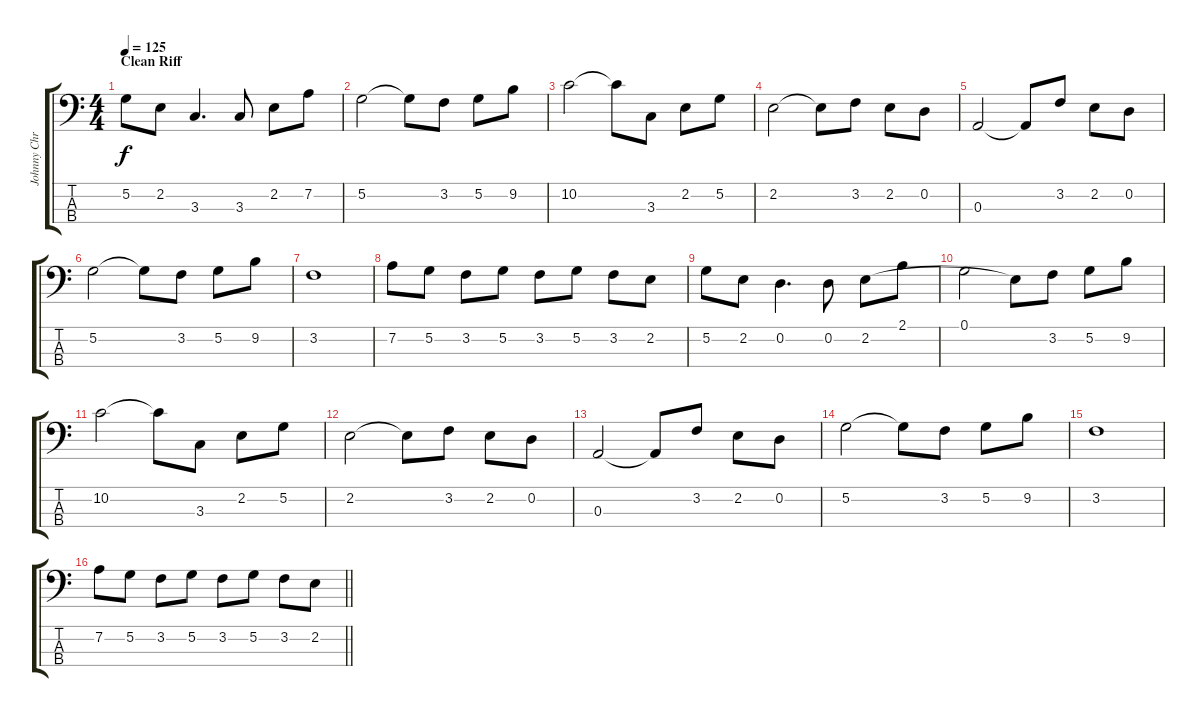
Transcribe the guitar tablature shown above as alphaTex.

\track ("Johnny Christ" "Johnny Chr") {instrument electricbasspick}
\staff {score tabs}
\tuning (G2 D2 A1 D1) {hide}
\ts (4 4)
\section ("" "Clean Riff")
\tempo 125
\clef f4
\ks c
5.2.8{dy f volume 12} 2.2.8 3.3.4{d} 3.3.8 2.2.8 7.2.8 |
5.2.2 5.2{t}.8 3.2.8 5.2.8 9.2.8 |
10.2.2 10.2{t}.8 3.3.8 2.2.8 5.2.8 |
2.2.2 2.2{t}.8 3.2.8 2.2.8 0.2.8 |
0.3.2 0.3{t}.8 3.2.8 2.2.8 0.2.8 |
5.2.2 5.2{t}.8 3.2.8 5.2.8 9.2.8 |
3.2.1 |
7.2.8 5.2.8 3.2.8 5.2.8 3.2.8 5.2.8 3.2.8 2.2.8 |
5.2.8 2.2.8 0.2.4{d} 0.2.8 2.2.8 2.1.8 |
0.1.2 2.2{t}.8 3.2.8 5.2.8 9.2.8 |
10.2.2 10.2{t}.8 3.3.8 2.2.8 5.2.8 |
2.2.2 2.2{t}.8 3.2.8 2.2.8 0.2.8 |
0.3.2 0.3{t}.8 3.2.8 2.2.8 0.2.8 |
5.2.2 5.2{t}.8 3.2.8 5.2.8 9.2.8 |
3.2.1 |
\barLineRight lightlight
7.2.8 5.2.8 3.2.8 5.2.8 3.2.8 5.2.8 3.2.8 2.2.8
